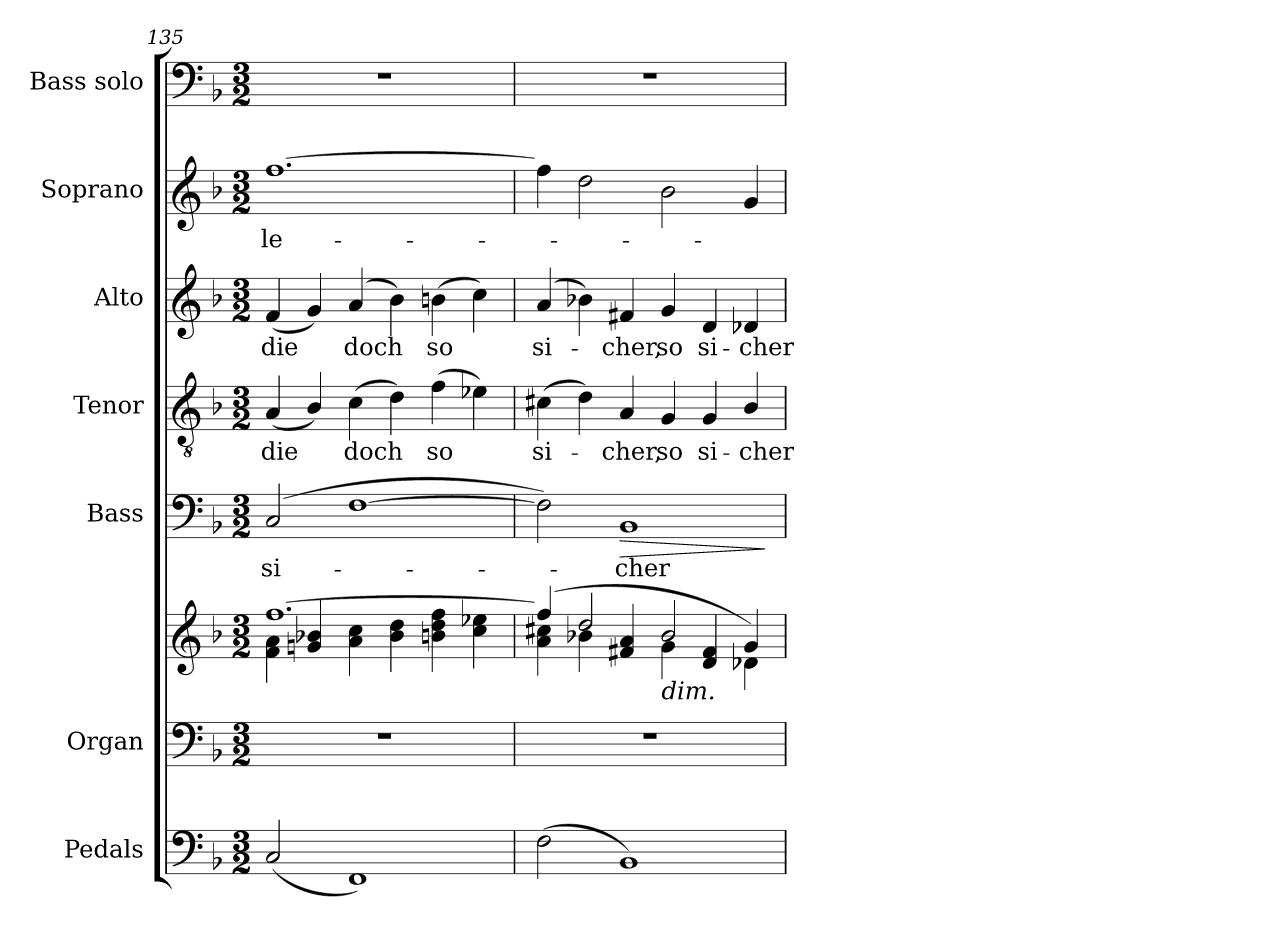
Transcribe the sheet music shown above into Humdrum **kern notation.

**kern	**kern	**kern	**kern	**text	**dynam	**kern	**text	**kern	**text	**kern	**text	**kern
*part7	*part6	*part6	*part5	*part5	*part5	*part4	*part4	*part3	*part3	*part2	*part2	*part1
*staff8	*staff7	*staff6	*staff5	*staff5	*staff5	*staff4	*staff4	*staff3	*staff3	*staff2	*staff2	*staff1
*I"Pedals	*I"Organ	*	*I"Bass	*	*	*I"Tenor	*	*I"Alto	*	*I"Soprano	*	*I"Bass solo
*I'Ped.	*I'Org.	*	*I'B.	*	*	*I'T.	*	*I'A.	*	*I'S.	*	*
*clefF4	*clefF4	*clefG2	*clefF4	*	*	*clefGv2	*	*clefG2	*	*clefG2	*	*clefF4
*	*	*	*	*	*	*ITrd7c12	*	*	*	*	*	*
*k[b-]	*k[b-]	*k[b-]	*k[b-]	*	*	*k[b-]	*	*k[b-]	*	*k[b-]	*	*k[b-]
*d:	*d:	*d:	*d:	*	*	*d:	*	*d:	*	*d:	*	*d:
*M3/2	*M3/2	*M3/2	*M3/2	*	*	*M3/2	*	*M3/2	*	*M3/2	*	*M3/2
=135	=135	=135	=135	=135	=135	=135	=135	=135	=135	=135	=135	=135
!	!LO:N:vis=1	!	!	!	!	!	!	!	!	!	!	!
*	*	*^	*	*	*	*	*	*	*	*	*	*
!	!	!	!	!	!LO:LY:b:color=#000000	!	!	!	!	!	!	!	!
!	!	!	!	!	!	!	!	!LO:LY:b:color=#000000	!	!	!	!	!
!	!	!	!	!	!	!	!	!	!	!LO:LY:b:color=#000000	!	!	!
!	!	!	!	!	!	!	!	!	!	!	!	!LO:LY:b:color=#000000	!LO:N:vis=1
(2Ci/	1.r	[1.ffi	4fi\ 4ai	(2Ci/	si-	.	(4AAi/	die	(4fi/	die	[1.ffi	le-	1.r
.	.	.	4gni/ 4b-Xi	.	.	.	4BB-i/)	.	4gi/)	.	.	.	.
!	!	!	!	!	!	!	!	!LO:LY:b:color=#000000	!	!	!	!	!
!	!	!	!	!	!	!	!	!	!	!LO:LY:b:color=#000000	!	!	!
1FFi)	.	.	4ai\ 4cci	[1Fi	.	.	(4Ci\	doch	(4ai/	doch	.	.	.
.	.	.	4b-i\ 4ddi	.	.	.	4Di\)	.	4b-i\)	.	.	.	.
!	!	!	!	!	!	!	!	!LO:LY:b:color=#000000	!	!	!	!	!
!	!	!	!	!	!	!	!	!	!	!LO:LY:b:color=#000000	!	!	!
.	.	.	4bni\ 4ddi 4ffi	.	.	.	(4Fi\	so	(4bni\	so	.	.	.
.	.	.	4cci\ 4ee-Xi	.	.	.	4E-Xi\)	.	4cci\)	.	.	.	.
=136	=136	=136	=136	=136	=136	=136	=136	=136	=136	=136	=136	=136	=136
!	!LO:N:vis=1	!	!	!	!	!	!	!	!	!	!	!	!
!	!	!	!	!	!	!	!	!LO:LY:b:color=#000000	!	!	!	!	!
!	!	!	!	!	!	!	!	!	!	!LO:LY:b:color=#000000	!	!	!LO:N:vis=1
(2Fi\	1.r	(4ffi/]	4ai\ 4cc#Xi	2Fi\])	.	.	(4C#Xi\	si-	(4ai/	si-	4ffi\]	.	1.r
.	.	2ddi/	4b-Xi\	.	.	.	4Di\)	.	4b-Xi\)	.	2ddi\	.	.
!	!	!	!	!	!LO:LY:b:color=#000000	!LO:HP:b	!	!	!	!	!	!	!
!	!	!	!	!	!	!	!	!LO:LY:b:color=#000000	!	!	!	!	!
!	!	!	!	!	!	!	!	!	!	!LO:LY:b:color=#000000	!	!	!
1BB-i)	.	.	4f#Xi/ 4ai	1BB-i	-cher	>	4AAi/	-cher,	4f#Xi/	-cher,	.	.	.
!	!	!	!	!	!	!	!	!LO:LY:b:color=#000000	!	!	!	!	!
!	!	!LO:TX:b:i:t=dim.	!	!	!	!	!	!	!	!	!	!	!
!	!	!	!	!	!	!	!	!	!	!LO:LY:b:color=#000000	!	!	!
.	.	2b-i/	4gi\	.	.	.	4GGi/	so	4gi/	so	2b-i\	.	.
!	!	!	!	!	!	!	!	!LO:LY:b:color=#000000	!	!	!	!	!
!	!	!	!	!	!	!	!	!	!	!LO:LY:b:color=#000000	!	!	!
.	.	.	4di/ 4f#i	.	.	.	4GGi/	si-	4di/	si-	.	.	.
!	!	!	!	!	!	!	!	!LO:LY:b:color=#000000	!	!	!	!	!
!	!	!	!	!	!	!	!	!	!	!LO:LY:b:color=#000000	!	!	!
.	.	4gi/)	4d-Xi\	.	.	.	4BB-i/	-cher	4d-Xi/	-cher	4gi/	.	.
*	*	*v	*v	*	*	*	*	*	*	*	*	*	*
.	.	.	.	.	]	.	.	.	.	.	.	.
=	=	=	=	=	=	=	=	=	=	=	=	=
*-	*-	*-	*-	*-	*-	*-	*-	*-	*-	*-	*-	*-
